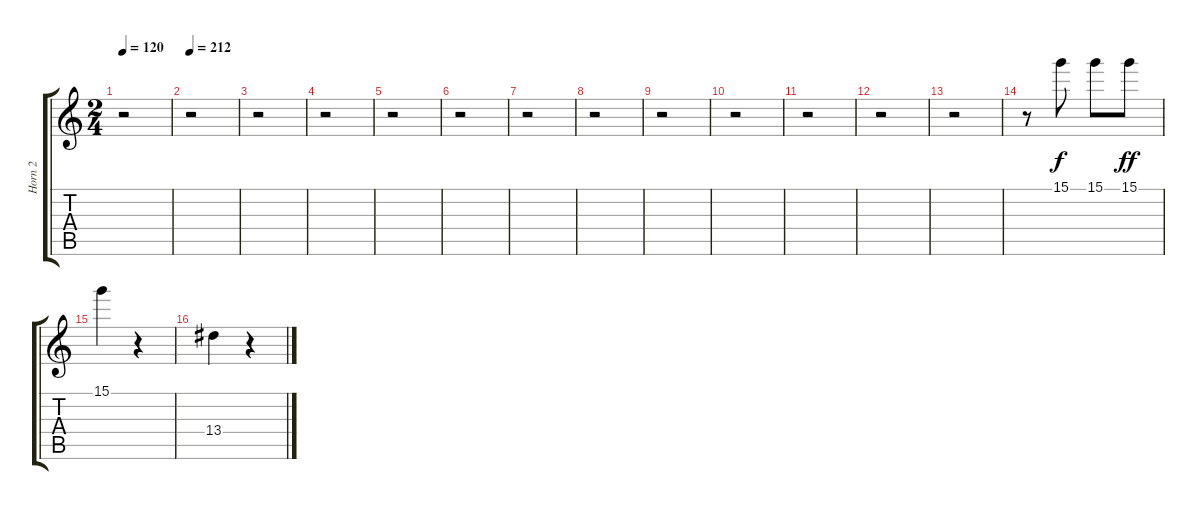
\track ("Horn 2" "Horn 2") {instrument acousticguitarnylon}
\staff {score tabs}
\tuning (E4 B3 G3 D3 A2 E2) {hide}
\ts (2 4)
\tempo 120
\clef g2
\ks c
r.2{dy fff} |
\tempo 212
r.2 |
r.2 |
r.2 |
r.2 |
r.2 |
r.2 |
r.2 |
r.2 |
r.2 |
r.2 |
r.2 |
r.2 |
r.8 15.1.8{dy f} 15.1.8 15.1.8{dy ff} |
15.1.4 r.4 |
13.4.4 r.4
